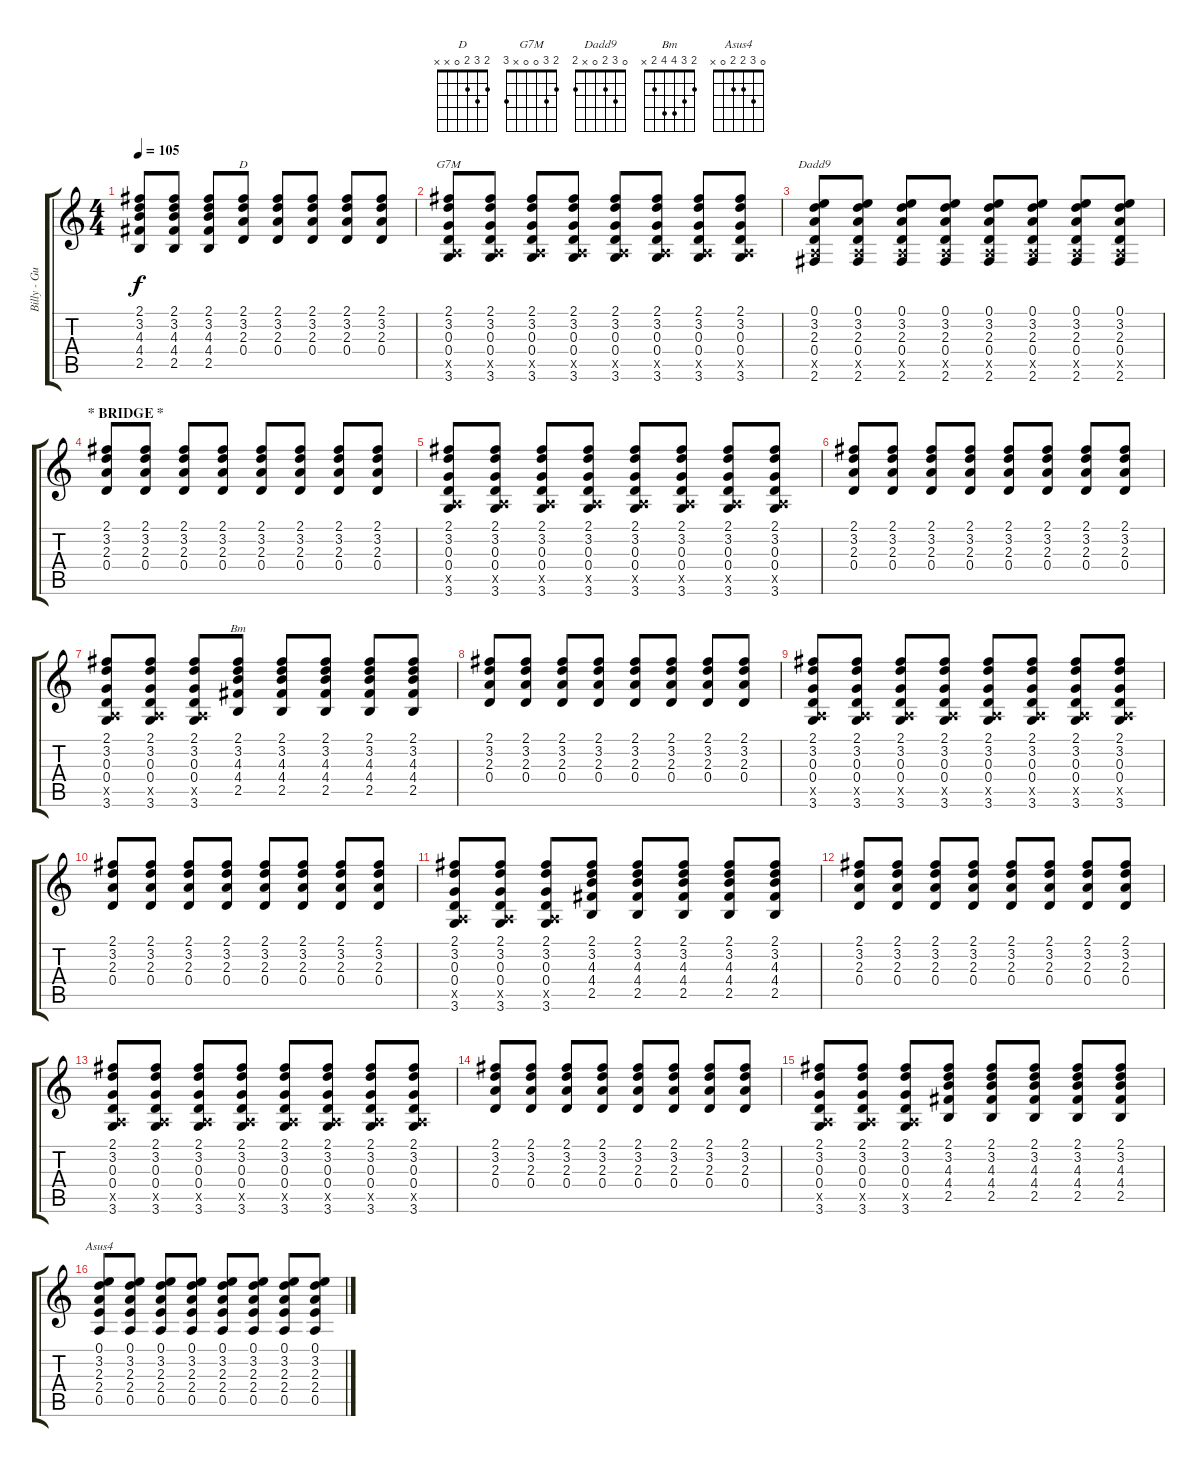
\track ("Billy - Guitar" "Billy - Gu") {instrument acousticguitarsteel}
\staff {score tabs}
\tuning (E4 B3 G3 D3 A2 E2) {hide}
\chord ("D" 2 3 2 0 x x)
\chord ("G7M" 2 3 0 0 x 3)
\chord ("Dadd9" 0 3 2 0 x 2)
\chord ("Bm" 2 3 4 4 2 x)
\chord ("Asus4" 0 3 2 2 0 x)
\ts (4 4)
\tempo 105
\clef g2
\ks c
(2.1 3.2 4.3 4.4 2.5).8{dy f} (2.1 3.2 4.3 4.4 2.5).8 (2.1 3.2 4.3 4.4 2.5).8 (2.1 3.2 2.3 0.4).8{ch "D"} (2.1 3.2 2.3 0.4).8 (2.1 3.2 2.3 0.4).8 (2.1 3.2 2.3 0.4).8 (2.1 3.2 2.3 0.4).8 |
(2.1 3.2 0.3 0.4 0.5{x} 3.6).8{ch "G7M"} (2.1 3.2 0.3 0.4 0.5{x} 3.6).8 (2.1 3.2 0.3 0.4 0.5{x} 3.6).8 (2.1 3.2 0.3 0.4 0.5{x} 3.6).8 (2.1 3.2 0.3 0.4 0.5{x} 3.6).8 (2.1 3.2 0.3 0.4 0.5{x} 3.6).8 (2.1 3.2 0.3 0.4 0.5{x} 3.6).8 (2.1 3.2 0.3 0.4 0.5{x} 3.6).8 |
(0.1 3.2 2.3 0.4 0.5{x} 2.6).8{ch "Dadd9"} (0.1 3.2 2.3 0.4 0.5{x} 2.6).8 (0.1 3.2 2.3 0.4 0.5{x} 2.6).8 (0.1 3.2 2.3 0.4 0.5{x} 2.6).8 (0.1 3.2 2.3 0.4 0.5{x} 2.6).8 (0.1 3.2 2.3 0.4 0.5{x} 2.6).8 (0.1 3.2 2.3 0.4 0.5{x} 2.6).8 (0.1 3.2 2.3 0.4 0.5{x} 2.6).8 |
\section ("" "* BRIDGE *")
(2.1 3.2 2.3 0.4).8 (2.1 3.2 2.3 0.4).8 (2.1 3.2 2.3 0.4).8 (2.1 3.2 2.3 0.4).8 (2.1 3.2 2.3 0.4).8 (2.1 3.2 2.3 0.4).8 (2.1 3.2 2.3 0.4).8 (2.1 3.2 2.3 0.4).8 |
(2.1 3.2 0.3 0.4 0.5{x} 3.6).8 (2.1 3.2 0.3 0.4 0.5{x} 3.6).8 (2.1 3.2 0.3 0.4 0.5{x} 3.6).8 (2.1 3.2 0.3 0.4 0.5{x} 3.6).8 (2.1 3.2 0.3 0.4 0.5{x} 3.6).8 (2.1 3.2 0.3 0.4 0.5{x} 3.6).8 (2.1 3.2 0.3 0.4 0.5{x} 3.6).8 (2.1 3.2 0.3 0.4 0.5{x} 3.6).8 |
(2.1 3.2 2.3 0.4).8 (2.1 3.2 2.3 0.4).8 (2.1 3.2 2.3 0.4).8 (2.1 3.2 2.3 0.4).8 (2.1 3.2 2.3 0.4).8 (2.1 3.2 2.3 0.4).8 (2.1 3.2 2.3 0.4).8 (2.1 3.2 2.3 0.4).8 |
(2.1 3.2 0.3 0.4 0.5{x} 3.6).8 (2.1 3.2 0.3 0.4 0.5{x} 3.6).8 (2.1 3.2 0.3 0.4 0.5{x} 3.6).8 (2.1 3.2 4.3 4.4 2.5).8{ch "Bm"} (2.1 3.2 4.3 4.4 2.5).8 (2.1 3.2 4.3 4.4 2.5).8 (2.1 3.2 4.3 4.4 2.5).8 (2.1 3.2 4.3 4.4 2.5).8 |
(2.1 3.2 2.3 0.4).8 (2.1 3.2 2.3 0.4).8 (2.1 3.2 2.3 0.4).8 (2.1 3.2 2.3 0.4).8 (2.1 3.2 2.3 0.4).8 (2.1 3.2 2.3 0.4).8 (2.1 3.2 2.3 0.4).8 (2.1 3.2 2.3 0.4).8 |
(2.1 3.2 0.3 0.4 0.5{x} 3.6).8 (2.1 3.2 0.3 0.4 0.5{x} 3.6).8 (2.1 3.2 0.3 0.4 0.5{x} 3.6).8 (2.1 3.2 0.3 0.4 0.5{x} 3.6).8 (2.1 3.2 0.3 0.4 0.5{x} 3.6).8 (2.1 3.2 0.3 0.4 0.5{x} 3.6).8 (2.1 3.2 0.3 0.4 0.5{x} 3.6).8 (2.1 3.2 0.3 0.4 0.5{x} 3.6).8 |
(2.1 3.2 2.3 0.4).8 (2.1 3.2 2.3 0.4).8 (2.1 3.2 2.3 0.4).8 (2.1 3.2 2.3 0.4).8 (2.1 3.2 2.3 0.4).8 (2.1 3.2 2.3 0.4).8 (2.1 3.2 2.3 0.4).8 (2.1 3.2 2.3 0.4).8 |
(2.1 3.2 0.3 0.4 0.5{x} 3.6).8 (2.1 3.2 0.3 0.4 0.5{x} 3.6).8 (2.1 3.2 0.3 0.4 0.5{x} 3.6).8 (2.1 3.2 4.3 4.4 2.5).8 (2.1 3.2 4.3 4.4 2.5).8 (2.1 3.2 4.3 4.4 2.5).8 (2.1 3.2 4.3 4.4 2.5).8 (2.1 3.2 4.3 4.4 2.5).8 |
(2.1 3.2 2.3 0.4).8 (2.1 3.2 2.3 0.4).8 (2.1 3.2 2.3 0.4).8 (2.1 3.2 2.3 0.4).8 (2.1 3.2 2.3 0.4).8 (2.1 3.2 2.3 0.4).8 (2.1 3.2 2.3 0.4).8 (2.1 3.2 2.3 0.4).8 |
(2.1 3.2 0.3 0.4 0.5{x} 3.6).8 (2.1 3.2 0.3 0.4 0.5{x} 3.6).8 (2.1 3.2 0.3 0.4 0.5{x} 3.6).8 (2.1 3.2 0.3 0.4 0.5{x} 3.6).8 (2.1 3.2 0.3 0.4 0.5{x} 3.6).8 (2.1 3.2 0.3 0.4 0.5{x} 3.6).8 (2.1 3.2 0.3 0.4 0.5{x} 3.6).8 (2.1 3.2 0.3 0.4 0.5{x} 3.6).8 |
(2.1 3.2 2.3 0.4).8 (2.1 3.2 2.3 0.4).8 (2.1 3.2 2.3 0.4).8 (2.1 3.2 2.3 0.4).8 (2.1 3.2 2.3 0.4).8 (2.1 3.2 2.3 0.4).8 (2.1 3.2 2.3 0.4).8 (2.1 3.2 2.3 0.4).8 |
(2.1 3.2 0.3 0.4 0.5{x} 3.6).8 (2.1 3.2 0.3 0.4 0.5{x} 3.6).8 (2.1 3.2 0.3 0.4 0.5{x} 3.6).8 (2.1 3.2 4.3 4.4 2.5).8 (2.1 3.2 4.3 4.4 2.5).8 (2.1 3.2 4.3 4.4 2.5).8 (2.1 3.2 4.3 4.4 2.5).8 (2.1 3.2 4.3 4.4 2.5).8 |
(0.1 3.2 2.3 2.4 0.5).8{ch "Asus4"} (0.1 3.2 2.3 2.4 0.5).8 (0.1 3.2 2.3 2.4 0.5).8 (0.1 3.2 2.3 2.4 0.5).8 (0.1 3.2 2.3 2.4 0.5).8 (0.1 3.2 2.3 2.4 0.5).8 (0.1 3.2 2.3 2.4 0.5).8 (0.1 3.2 2.3 2.4 0.5).8
